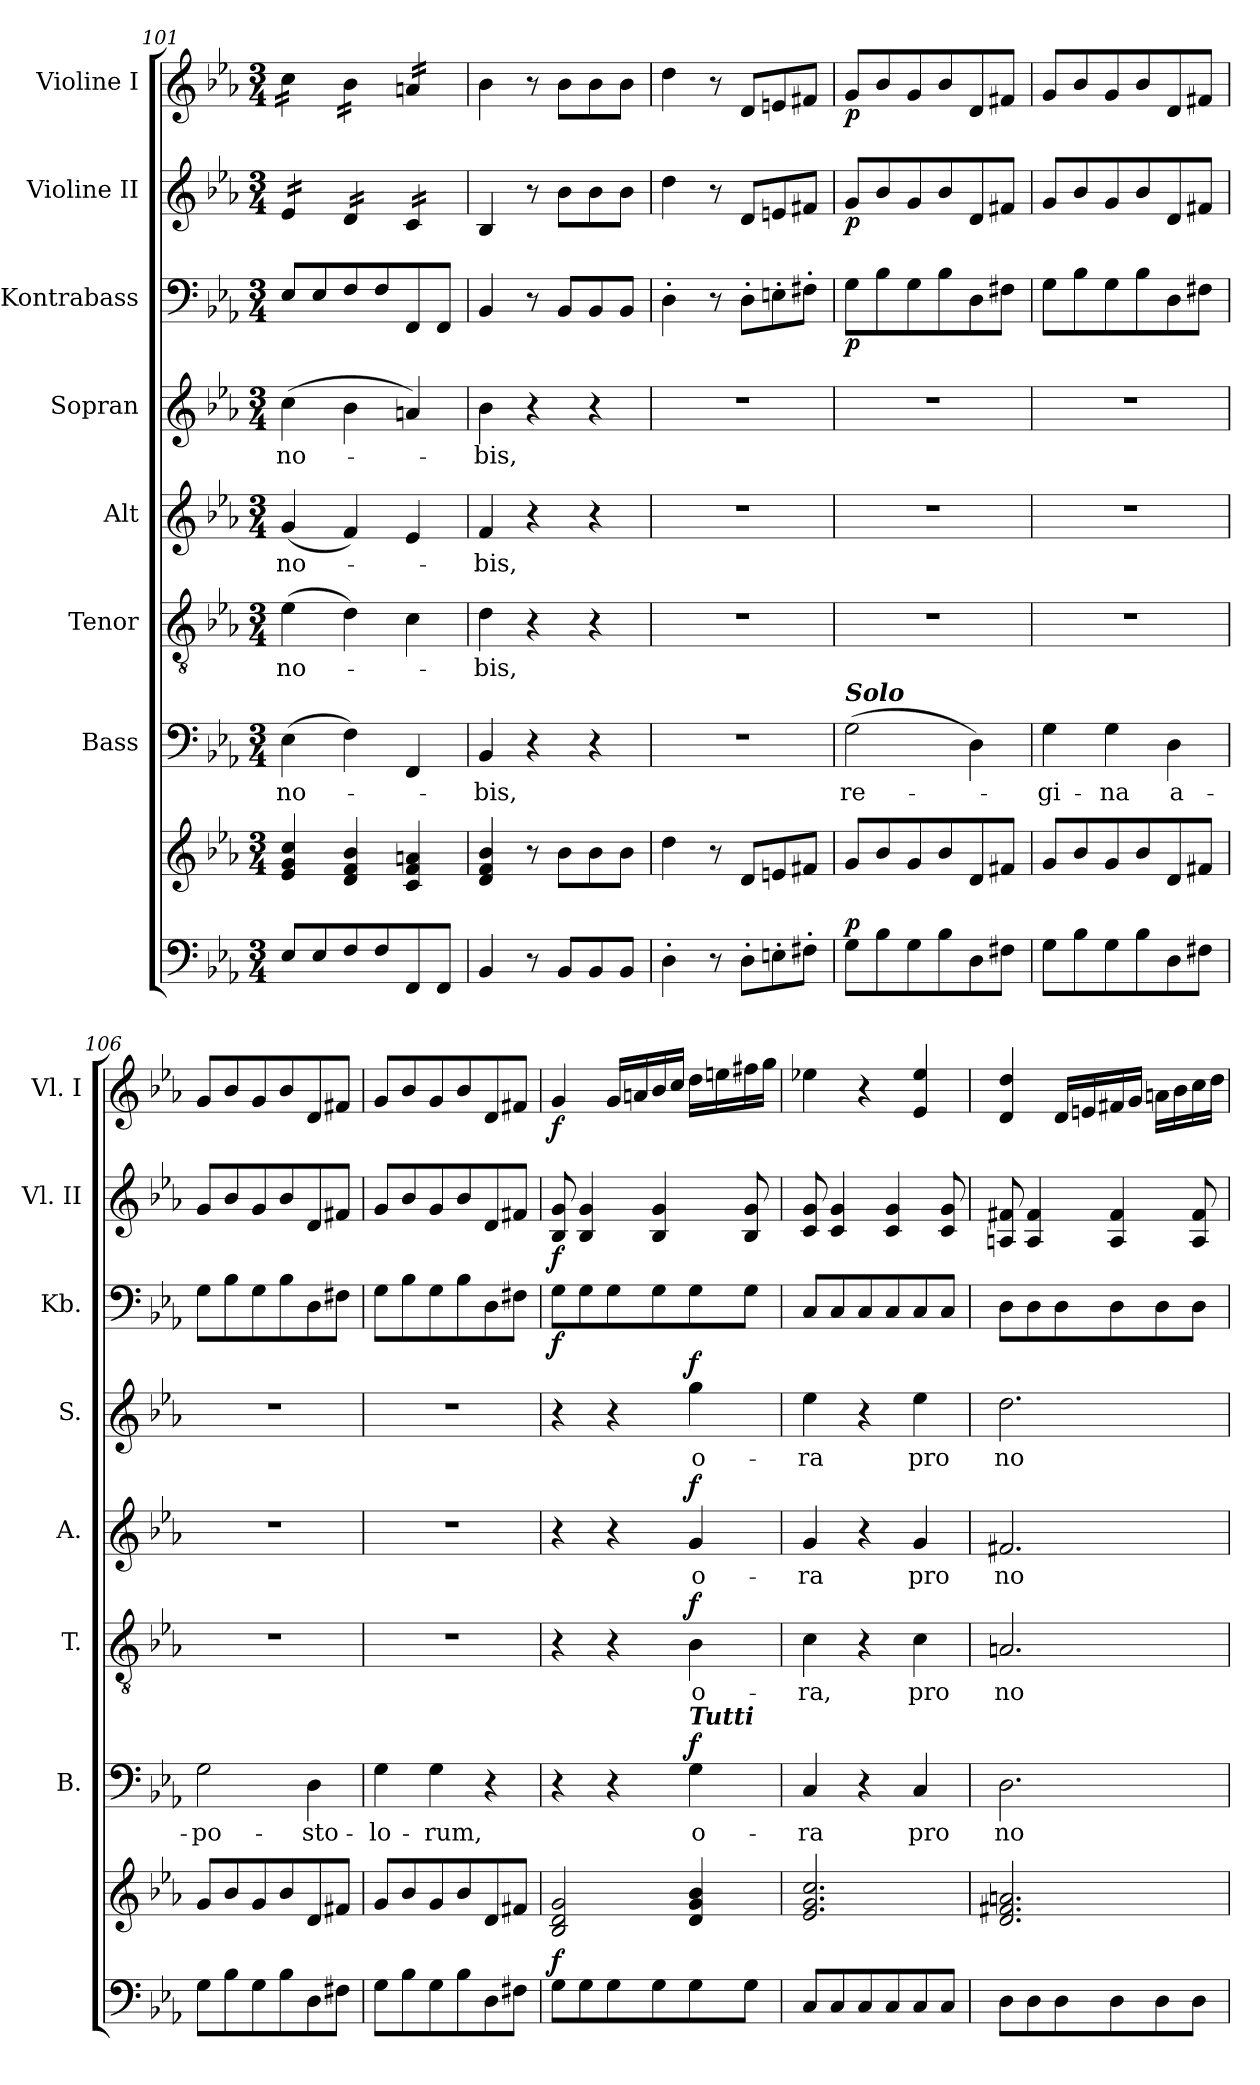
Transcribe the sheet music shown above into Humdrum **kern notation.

**kern	**kern	**dynam	**kern	**text	**dynam	**kern	**text	**dynam	**kern	**text	**dynam	**kern	**text	**dynam	**kern	**dynam	**kern	**dynam	**kern	**dynam
*part8	*part8	*part8	*part7	*part7	*part7	*part6	*part6	*part6	*part5	*part5	*part5	*part4	*part4	*part4	*part3	*part3	*part2	*part2	*part1	*part1
*staff9	*staff8	*staff8/9	*staff7	*staff7	*staff7	*staff6	*staff6	*staff6	*staff5	*staff5	*staff5	*staff4	*staff4	*staff4	*staff3	*staff3	*staff2	*staff2	*staff1	*staff1
*	*	*	*I"Bass	*	*	*I"Tenor	*	*	*I"Alt	*	*	*I"Sopran	*	*	*I"Kontrabass	*	*I"Violine II	*	*I"Violine I	*
*	*	*	*I'B.	*	*	*I'T.	*	*	*I'A.	*	*	*I'S.	*	*	*I'Kb.	*	*I'Vl. II	*	*I'Vl. I	*
*clefF4	*clefG2	*	*clefF4	*	*	*clefGv2	*	*	*clefG2	*	*	*clefG2	*	*	*clefF4	*	*clefG2	*	*clefG2	*
*	*	*	*	*	*	*	*	*	*	*	*	*	*	*	*ITrd7c12	*	*	*	*	*
*k[b-e-a-]	*k[b-e-a-]	*	*k[b-e-a-]	*	*	*k[b-e-a-]	*	*	*k[b-e-a-]	*	*	*k[b-e-a-]	*	*	*k[b-e-a-]	*	*k[b-e-a-]	*	*k[b-e-a-]	*
*E-:	*E-:	*	*E-:	*	*	*E-:	*	*	*E-:	*	*	*E-:	*	*	*E-:	*	*E-:	*	*E-:	*
*M3/4	*M3/4	*	*M3/4	*	*	*M3/4	*	*	*M3/4	*	*	*M3/4	*	*	*M3/4	*	*M3/4	*	*M3/4	*
=101	=101	=101	=101	=101	=101	=101	=101	=101	=101	=101	=101	=101	=101	=101	=101	=101	=101	=101	=101	=101
!	!	!	!	!LO:LY:b	!	!	!LO:LY:b	!	!	!LO:LY:b	!	!	!LO:LY:b	!	!	!	!	!	!	!
*	*	*	*	*	*	*	*	*	*	*	*	*	*	*	*	*	*tremolo	*	*	*
*	*	*	*	*	*	*	*	*	*	*	*	*	*	*	*	*	*	*	*tremolo	*
8E-/L	4e-/ 4g/ 4cc/	.	(>4E-\	no-	.	(>4e-\	no-	.	(<4g/	no-	.	(>4cc\	no-	.	8EE-/L	.	16e-/LL	.	16cc\LL	.
.	.	.	.	.	.	.	.	.	.	.	.	.	.	.	.	.	16e-/	.	16cc\	.
8E-/	.	.	.	.	.	.	.	.	.	.	.	.	.	.	8EE-/	.	16e-/	.	16cc\	.
.	.	.	.	.	.	.	.	.	.	.	.	.	.	.	.	.	16e-/JJ	.	16cc\JJ	.
8F/	4d/ 4f/ 4b-/	.	4F\)	.	.	4d\)	.	.	4f/)	.	.	4b-\	.	.	8FF/	.	16d/LL	.	16b-\LL	.
.	.	.	.	.	.	.	.	.	.	.	.	.	.	.	.	.	16d/	.	16b-\	.
8F/	.	.	.	.	.	.	.	.	.	.	.	.	.	.	8FF/	.	16d/	.	16b-\	.
.	.	.	.	.	.	.	.	.	.	.	.	.	.	.	.	.	16d/JJ	.	16b-\JJ	.
8FF/	4c/ 4f/ 4an/	.	4FF/	.	.	4c\	.	.	4e-/	.	.	4an/)	.	.	8FFF/	.	16c/LL	.	16an/LL	.
.	.	.	.	.	.	.	.	.	.	.	.	.	.	.	.	.	16c/	.	16an/	.
8FF/J	.	.	.	.	.	.	.	.	.	.	.	.	.	.	8FFF/J	.	16c/	.	16an/	.
.	.	.	.	.	.	.	.	.	.	.	.	.	.	.	.	.	16c/JJ	.	16an/JJ	.
*	*	*	*	*	*	*	*	*	*	*	*	*	*	*	*	*	*	*	*Xtremolo	*
*	*	*	*	*	*	*	*	*	*	*	*	*	*	*	*	*	*Xtremolo	*	*	*
=102	=102	=102	=102	=102	=102	=102	=102	=102	=102	=102	=102	=102	=102	=102	=102	=102	=102	=102	=102	=102
!	!	!	!	!LO:LY:b	!	!	!LO:LY:b	!	!	!LO:LY:b	!	!	!LO:LY:b	!	!	!	!	!	!	!
4BB-/	4d/ 4f/ 4b-/	.	4BB-/	-bis,	.	4d\	-bis,	.	4f/	-bis,	.	4b-\	-bis,	.	4BBB-/	.	4B-/	.	4b-\	.
8r	8r	.	4r	.	.	4r	.	.	4r	.	.	4r	.	.	8r	.	8r	.	8r	.
8BB-/L	8b-\L	.	.	.	.	.	.	.	.	.	.	.	.	.	8BBB-/L	.	8b-\L	.	8b-\L	.
8BB-/	8b-\	.	4r	.	.	4r	.	.	4r	.	.	4r	.	.	8BBB-/	.	8b-\	.	8b-\	.
8BB-/J	8b-\J	.	.	.	.	.	.	.	.	.	.	.	.	.	8BBB-/J	.	8b-\J	.	8b-\J	.
=103	=103	=103	=103	=103	=103	=103	=103	=103	=103	=103	=103	=103	=103	=103	=103	=103	=103	=103	=103	=103
4D'>\	4dd\	.	2.r	.	.	2.r	.	.	2.r	.	.	2.r	.	.	4DD'>\	.	4dd\	.	4dd\	.
8r	8r	.	.	.	.	.	.	.	.	.	.	.	.	.	8r	.	8r	.	8r	.
8D'>\L	8d/L	.	.	.	.	.	.	.	.	.	.	.	.	.	8DD'>\L	.	8d/L	.	8d/L	.
8En'>\	8en/	.	.	.	.	.	.	.	.	.	.	.	.	.	8EEn'>\	.	8en/	.	8en/	.
8F#X'>\J	8f#X/J	.	.	.	.	.	.	.	.	.	.	.	.	.	8FF#X'>\J	.	8f#X/J	.	8f#X/J	.
!!LO:PB:g=z
=104	=104	=104	=104	=104	=104	=104	=104	=104	=104	=104	=104	=104	=104	=104	=104	=104	=104	=104	=104	=104
!	!	!	!LO:TX:a:Bi:t=Solo	!	!	!	!	!	!	!	!	!	!	!	!	!	!	!	!	!
!	!	!LO:DY:a=2	!	!LO:LY:b	!	!	!	!	!	!	!	!	!	!	!	!LO:DY:b	!	!LO:DY:b	!	!LO:DY:b
8G\L	8g/L	p	(>2G\	re-	.	2.r	.	.	2.r	.	.	2.r	.	.	8GG\L	p	8g/L	p	8g/L	p
8B-\	8b-/	.	.	.	.	.	.	.	.	.	.	.	.	.	8BB-\	.	8b-/	.	8b-/	.
8G\	8g/	.	.	.	.	.	.	.	.	.	.	.	.	.	8GG\	.	8g/	.	8g/	.
8B-\	8b-/	.	.	.	.	.	.	.	.	.	.	.	.	.	8BB-\	.	8b-/	.	8b-/	.
8D\	8d/	.	4D\)	.	.	.	.	.	.	.	.	.	.	.	8DD\	.	8d/	.	8d/	.
8F#X\J	8f#X/J	.	.	.	.	.	.	.	.	.	.	.	.	.	8FF#X\J	.	8f#X/J	.	8f#X/J	.
=105	=105	=105	=105	=105	=105	=105	=105	=105	=105	=105	=105	=105	=105	=105	=105	=105	=105	=105	=105	=105
!	!	!	!	!LO:LY:b	!	!	!	!	!	!	!	!	!	!	!	!	!	!	!	!
8G\L	8g/L	.	4G\	-gi-	.	2.r	.	.	2.r	.	.	2.r	.	.	8GG\L	.	8g/L	.	8g/L	.
8B-\	8b-/	.	.	.	.	.	.	.	.	.	.	.	.	.	8BB-\	.	8b-/	.	8b-/	.
!	!	!	!	!LO:LY:b	!	!	!	!	!	!	!	!	!	!	!	!	!	!	!	!
8G\	8g/	.	4G\	-na	.	.	.	.	.	.	.	.	.	.	8GG\	.	8g/	.	8g/	.
8B-\	8b-/	.	.	.	.	.	.	.	.	.	.	.	.	.	8BB-\	.	8b-/	.	8b-/	.
!	!	!	!	!LO:LY:b	!	!	!	!	!	!	!	!	!	!	!	!	!	!	!	!
8D\	8d/	.	4D\	a-	.	.	.	.	.	.	.	.	.	.	8DD\	.	8d/	.	8d/	.
8F#X\J	8f#X/J	.	.	.	.	.	.	.	.	.	.	.	.	.	8FF#X\J	.	8f#X/J	.	8f#X/J	.
=106	=106	=106	=106	=106	=106	=106	=106	=106	=106	=106	=106	=106	=106	=106	=106	=106	=106	=106	=106	=106
!	!	!	!	!LO:LY:b	!	!	!	!	!	!	!	!	!	!	!	!	!	!	!	!
8G\L	8g/L	.	2G\	-po-	.	2.r	.	.	2.r	.	.	2.r	.	.	8GG\L	.	8g/L	.	8g/L	.
8B-\	8b-/	.	.	.	.	.	.	.	.	.	.	.	.	.	8BB-\	.	8b-/	.	8b-/	.
8G\	8g/	.	.	.	.	.	.	.	.	.	.	.	.	.	8GG\	.	8g/	.	8g/	.
8B-\	8b-/	.	.	.	.	.	.	.	.	.	.	.	.	.	8BB-\	.	8b-/	.	8b-/	.
!	!	!	!	!LO:LY:b	!	!	!	!	!	!	!	!	!	!	!	!	!	!	!	!
8D\	8d/	.	4D\	-sto-	.	.	.	.	.	.	.	.	.	.	8DD\	.	8d/	.	8d/	.
8F#X\J	8f#X/J	.	.	.	.	.	.	.	.	.	.	.	.	.	8FF#X\J	.	8f#X/J	.	8f#X/J	.
=107	=107	=107	=107	=107	=107	=107	=107	=107	=107	=107	=107	=107	=107	=107	=107	=107	=107	=107	=107	=107
!	!	!	!	!LO:LY:b	!	!	!	!	!	!	!	!	!	!	!	!	!	!	!	!
8G\L	8g/L	.	4G\	-lo-	.	2.r	.	.	2.r	.	.	2.r	.	.	8GG\L	.	8g/L	.	8g/L	.
8B-\	8b-/	.	.	.	.	.	.	.	.	.	.	.	.	.	8BB-\	.	8b-/	.	8b-/	.
!	!	!	!	!LO:LY:b	!	!	!	!	!	!	!	!	!	!	!	!	!	!	!	!
8G\	8g/	.	4G\	-rum,	.	.	.	.	.	.	.	.	.	.	8GG\	.	8g/	.	8g/	.
8B-\	8b-/	.	.	.	.	.	.	.	.	.	.	.	.	.	8BB-\	.	8b-/	.	8b-/	.
8D\	8d/	.	4r	.	.	.	.	.	.	.	.	.	.	.	8DD\	.	8d/	.	8d/	.
8F#X\J	8f#X/J	.	.	.	.	.	.	.	.	.	.	.	.	.	8FF#X\J	.	8f#X/J	.	8f#X/J	.
=108	=108	=108	=108	=108	=108	=108	=108	=108	=108	=108	=108	=108	=108	=108	=108	=108	=108	=108	=108	=108
!	!	!LO:DY:a=2	!	!	!	!	!	!	!	!	!	!	!	!	!	!LO:DY:b	!	!LO:DY:b	!	!LO:DY:b
8G\L	2B-/ 2d/ 2g/	f	4r	.	.	4r	.	.	4r	.	.	4r	.	.	8GG\L	f	8B-/ 8g/	f	4g/	f
8G\	.	.	.	.	.	.	.	.	.	.	.	.	.	.	8GG\	.	4B-/ 4g/	.	.	.
8G\	.	.	4r	.	.	4r	.	.	4r	.	.	4r	.	.	8GG\	.	.	.	16g/LL	.
.	.	.	.	.	.	.	.	.	.	.	.	.	.	.	.	.	.	.	16an/	.
8G\	.	.	.	.	.	.	.	.	.	.	.	.	.	.	8GG\	.	4B-/ 4g/	.	16b-/	.
.	.	.	.	.	.	.	.	.	.	.	.	.	.	.	.	.	.	.	16cc/JJ	.
!	!	!	!LO:TX:a:Bi:t=Tutti	!	!	!	!	!	!	!	!	!	!	!	!	!	!	!	!	!
!	!	!	!	!LO:LY:b	!LO:DY:a	!	!LO:LY:b	!LO:DY:a	!	!LO:LY:b	!LO:DY:a	!	!LO:LY:b	!LO:DY:a	!	!	!	!	!	!
8G\	4d/ 4g/ 4b-/	.	4G\	o-	f	4B-\	o-	f	4g/	o-	f	4gg\	o-	f	8GG\	.	.	.	16dd\LL	.
.	.	.	.	.	.	.	.	.	.	.	.	.	.	.	.	.	.	.	16een\	.
8G\J	.	.	.	.	.	.	.	.	.	.	.	.	.	.	8GG\J	.	8B-/ 8g/	.	16ff#X\	.
.	.	.	.	.	.	.	.	.	.	.	.	.	.	.	.	.	.	.	16gg\JJ	.
=109	=109	=109	=109	=109	=109	=109	=109	=109	=109	=109	=109	=109	=109	=109	=109	=109	=109	=109	=109	=109
!	!	!	!	!LO:LY:b	!	!	!LO:LY:b	!	!	!LO:LY:b	!	!	!LO:LY:b	!	!	!	!	!	!	!
8C/L	2.e-/ 2.g/ 2.cc/	.	4C/	-ra	.	4c\	-ra,	.	4g/	-ra	.	4ee-\	-ra	.	8CC/L	.	8c/ 8g/	.	4ee-X\	.
8C/	.	.	.	.	.	.	.	.	.	.	.	.	.	.	8CC/	.	4c/ 4g/	.	.	.
8C/	.	.	4r	.	.	4r	.	.	4r	.	.	4r	.	.	8CC/	.	.	.	4r	.
8C/	.	.	.	.	.	.	.	.	.	.	.	.	.	.	8CC/	.	4c/ 4g/	.	.	.
!	!	!	!	!LO:LY:b	!	!	!LO:LY:b	!	!	!LO:LY:b	!	!	!LO:LY:b	!	!	!	!	!	!	!
8C/	.	.	4C/	pro	.	4c\	pro	.	4g/	pro	.	4ee-\	pro	.	8CC/	.	.	.	4e-/ 4ee-/	.
8C/J	.	.	.	.	.	.	.	.	.	.	.	.	.	.	8CC/J	.	8c/ 8g/	.	.	.
=110	=110	=110	=110	=110	=110	=110	=110	=110	=110	=110	=110	=110	=110	=110	=110	=110	=110	=110	=110	=110
!	!	!	!	!LO:LY:b	!	!	!LO:LY:b	!	!	!LO:LY:b	!	!	!LO:LY:b	!	!	!	!	!	!	!
8D\L	2.d/ 2.f#X/ 2.an/	.	2.D\	no-	.	2.An/	no-	.	2.f#X/	no-	.	2.dd\	no-	.	8DD\L	.	8An/ 8f#X/	.	4d/ 4dd/	.
8D\	.	.	.	.	.	.	.	.	.	.	.	.	.	.	8DD\	.	4A/ 4f#/	.	.	.
8D\	.	.	.	.	.	.	.	.	.	.	.	.	.	.	8DD\	.	.	.	16d/LL	.
.	.	.	.	.	.	.	.	.	.	.	.	.	.	.	.	.	.	.	16en/	.
8D\	.	.	.	.	.	.	.	.	.	.	.	.	.	.	8DD\	.	4A/ 4f#/	.	16f#X/	.
.	.	.	.	.	.	.	.	.	.	.	.	.	.	.	.	.	.	.	16g/JJ	.
8D\	.	.	.	.	.	.	.	.	.	.	.	.	.	.	8DD\	.	.	.	16an\LL	.
.	.	.	.	.	.	.	.	.	.	.	.	.	.	.	.	.	.	.	16b-\	.
8D\J	.	.	.	.	.	.	.	.	.	.	.	.	.	.	8DD\J	.	8A/ 8f#/	.	16cc\	.
.	.	.	.	.	.	.	.	.	.	.	.	.	.	.	.	.	.	.	16dd\JJ	.
=	=	=	=	=	=	=	=	=	=	=	=	=	=	=	=	=	=	=	=	=
*-	*-	*-	*-	*-	*-	*-	*-	*-	*-	*-	*-	*-	*-	*-	*-	*-	*-	*-	*-	*-
